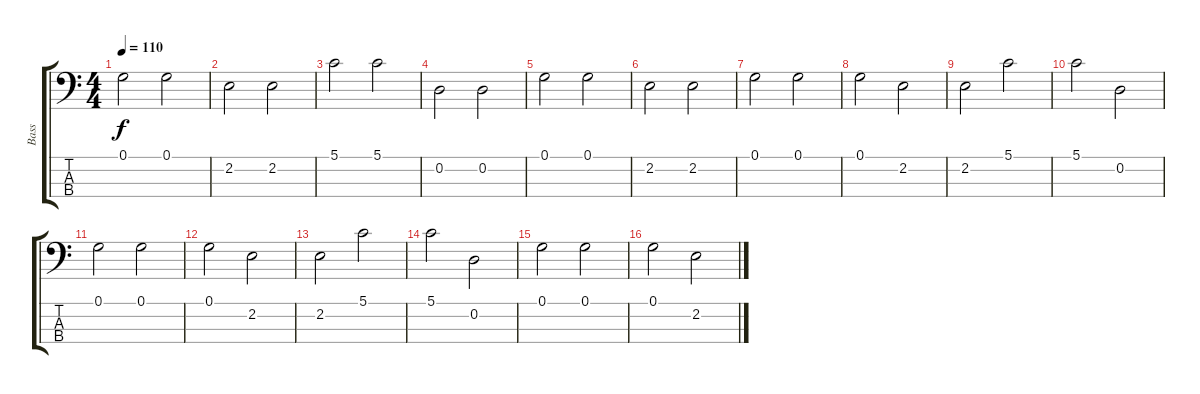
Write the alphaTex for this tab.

\track ("Bass" "Bass") {instrument acousticbass}
\staff {score tabs}
\tuning (G2 D2 A1 E1) {hide}
\ts (4 4)
\tempo 110
\clef f4
\ks c
0.1.2{dy f} 0.1.2 |
2.2.2 2.2.2 |
5.1.2 5.1.2 |
0.2.2 0.2.2 |
0.1.2 0.1.2 |
2.2.2 2.2.2 |
0.1.2 0.1.2 |
0.1.2 2.2.2 |
2.2.2 5.1.2 |
5.1.2 0.2.2 |
0.1.2 0.1.2 |
0.1.2 2.2.2 |
2.2.2 5.1.2 |
5.1.2 0.2.2 |
0.1.2 0.1.2 |
0.1.2 2.2.2
